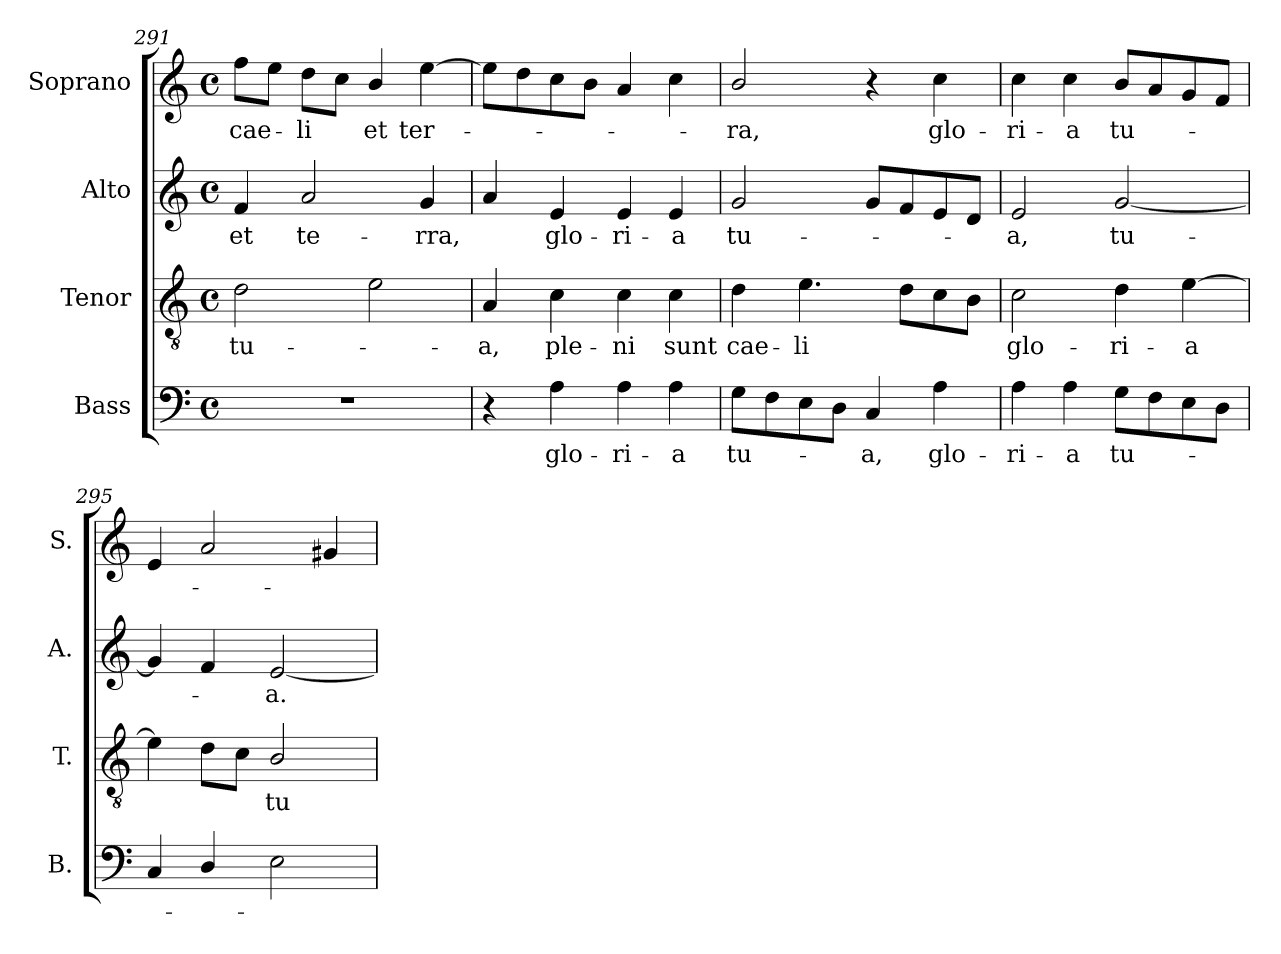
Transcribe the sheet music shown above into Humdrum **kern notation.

**kern	**text	**kern	**text	**kern	**text	**kern	**text
*part4	*part4	*part3	*part3	*part2	*part2	*part1	*part1
*staff4	*staff4	*staff3	*staff3	*staff2	*staff2	*staff1	*staff1
*I"Bass	*	*I"Tenor	*	*I"Alto	*	*I"Soprano	*
*I'B.	*	*I'T.	*	*I'A.	*	*I'S.	*
*clefF4	*	*clefGv2	*	*clefG2	*	*clefG2	*
*	*	*ITrd7c12	*	*	*	*	*
*k[]	*	*k[]	*	*k[]	*	*k[]	*
*C:	*	*C:	*	*C:	*	*C:	*
*M4/4	*	*M4/4	*	*M4/4	*	*M4/4	*
*met(c)	*	*met(c)	*	*met(c)	*	*met(c)	*
=291	=291	=291	=291	=291	=291	=291	=291
!	!	!	!LO:LY:b:color=#000000	!	!	!	!
!	!	!	!	!	!LO:LY:b:color=#000000	!	!
!	!	!	!	!	!	!	!LO:LY:b:color=#000000
1r	.	2Di\	tu-	4fi/	et	8ffi\L	cae-
.	.	.	.	.	.	8eei\J	.
!	!	!	!	!	!LO:LY:b:color=#000000	!	!
!	!	!	!	!	!	!	!LO:LY:b:color=#000000
.	.	.	.	2ai/	te-	8ddi\L	-li
.	.	.	.	.	.	8cci\J	.
!	!	!	!	!	!	!	!LO:LY:b:color=#000000
.	.	2Ei\	.	.	.	4bi/	et
!	!	!	!	!	!LO:LY:b:color=#000000	!	!
!	!	!	!	!	!	!	!LO:LY:b:color=#000000
.	.	.	.	4gi/	-rra,	[4eei\	ter-
=292	=292	=292	=292	=292	=292	=292	=292
!	!	!	!LO:LY:b:color=#000000	!	!	!	!
4r	.	4AAi/	-a,	4ai/	.	8eei\L]	.
.	.	.	.	.	.	8ddi\	.
!	!LO:LY:b:color=#000000	!	!	!	!	!	!
!	!	!	!LO:LY:b:color=#000000	!	!	!	!
!	!	!	!	!	!LO:LY:b:color=#000000	!	!
4Ai\	glo-	4Ci\	ple-	4ei/	glo-	8cci\	.
.	.	.	.	.	.	8bi\J	.
!	!LO:LY:b:color=#000000	!	!	!	!	!	!
!	!	!	!LO:LY:b:color=#000000	!	!	!	!
!	!	!	!	!	!LO:LY:b:color=#000000	!	!
4Ai\	-ri-	4Ci\	-ni	4ei/	-ri-	4ai/	.
!	!LO:LY:b:color=#000000	!	!	!	!	!	!
!	!	!	!LO:LY:b:color=#000000	!	!	!	!
!	!	!	!	!	!LO:LY:b:color=#000000	!	!
4Ai\	-a	4Ci\	sunt	4ei/	-a	4cci\	.
!!LO:LB:g=z
=293	=293	=293	=293	=293	=293	=293	=293
!	!LO:LY:b:color=#000000	!	!	!	!	!	!
!	!	!	!LO:LY:b:color=#000000	!	!	!	!
!	!	!	!	!	!LO:LY:b:color=#000000	!	!
!	!	!	!	!	!	!	!LO:LY:b:color=#000000
8Gi\L	tu-	4Di\	cae-	2gi/	tu-	2bi/	-ra,
8Fi\	.	.	.	.	.	.	.
!	!	!	!LO:LY:b:color=#000000	!	!	!	!
8Ei\	.	4.Ei\	-li	.	.	.	.
8Di\J	.	.	.	.	.	.	.
!	!LO:LY:b:color=#000000	!	!	!	!	!	!
4Ci/	-a,	.	.	8gi/L	.	4r	.
.	.	8Di\L	.	8fi/	.	.	.
!	!LO:LY:b:color=#000000	!	!	!	!	!	!
!	!	!	!	!	!	!	!LO:LY:b:color=#000000
4Ai\	glo-	8Ci\	.	8ei/	.	4cci\	glo-
.	.	8BBi\J	.	8di/J	.	.	.
=294	=294	=294	=294	=294	=294	=294	=294
!	!LO:LY:b:color=#000000	!	!	!	!	!	!
!	!	!	!LO:LY:b:color=#000000	!	!	!	!
!	!	!	!	!	!LO:LY:b:color=#000000	!	!
!	!	!	!	!	!	!	!LO:LY:b:color=#000000
4Ai\	-ri-	2Ci\	glo-	2ei/	-a,	4cci\	-ri-
!	!LO:LY:b:color=#000000	!	!	!	!	!	!
!	!	!	!	!	!	!	!LO:LY:b:color=#000000
4Ai\	-a	.	.	.	.	4cci\	-a
!	!LO:LY:b:color=#000000	!	!	!	!	!	!
!	!	!	!LO:LY:b:color=#000000	!	!	!	!
!	!	!	!	!	!LO:LY:b:color=#000000	!	!
!	!	!	!	!	!	!	!LO:LY:b:color=#000000
8Gi\L	tu-	4Di\	-ri-	[2gi/	tu-	8bi/L	tu-
8Fi\	.	.	.	.	.	8ai/	.
!	!	!	!LO:LY:b:color=#000000	!	!	!	!
8Ei\	.	[4Ei\	-a	.	.	8gi/	.
8Di\J	.	.	.	.	.	8fi/J	.
=295	=295	=295	=295	=295	=295	=295	=295
4Ci/	.	4Ei\]	.	4gi/]	.	4ei/	.
4Di/	.	8Di\L	.	4fi/	.	2ai/	.
.	.	8Ci\J	.	.	.	.	.
!	!	!	!LO:LY:b:color=#000000	!	!	!	!
!	!	!	!	!	!LO:LY:b:color=#000000	!	!
2Ei\	.	2BBi/	tu-	[2ei/	-a.	.	.
.	.	.	.	.	.	4g#Xi/	.
=	=	=	=	=	=	=	=
*-	*-	*-	*-	*-	*-	*-	*-
